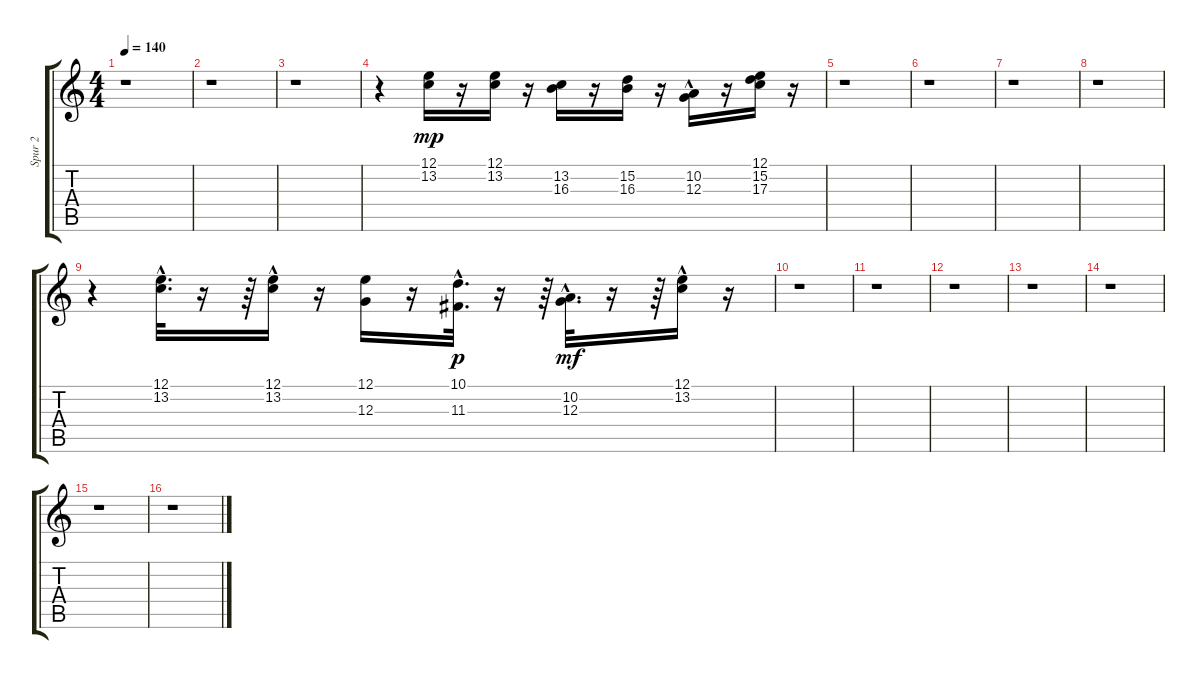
\track ("Spur 2" "Spur 2") {instrument pizzicatostrings}
\staff {score tabs}
\tuning (E4 B3 G3 D3 A2 E2) {hide}
\ts (4 4)
\tempo 140
\clef g2
\ks c
r.1{dy mf} |
r.1 |
r.1 |
r.4 (12.1 13.2).16{dy mp} r.16 (12.1 13.2).16 r.16 (13.2 16.3).16 r.16 (15.2 16.3).16 r.16 (10.2{hac} 12.3).16 r.16 (12.1 15.2 17.3).16 r.16 |
r.1 |
r.1 |
r.1 |
r.1 |
r.4 (12.1{hac} 13.2{hac}).32{d} r.16 r.64 (12.1 13.2{hac}).16 r.16 (12.1 12.3).16 r.16 (10.1{hac} 11.3{hac}).32{d dy p} r.16 r.64 (10.2{hac} 12.3{hac}).32{d dy mf} r.16 r.64 (12.1 13.2{hac}).16 r.16 |
r.1 |
r.1 |
r.1 |
r.1 |
r.1 |
r.1 |
r.1
